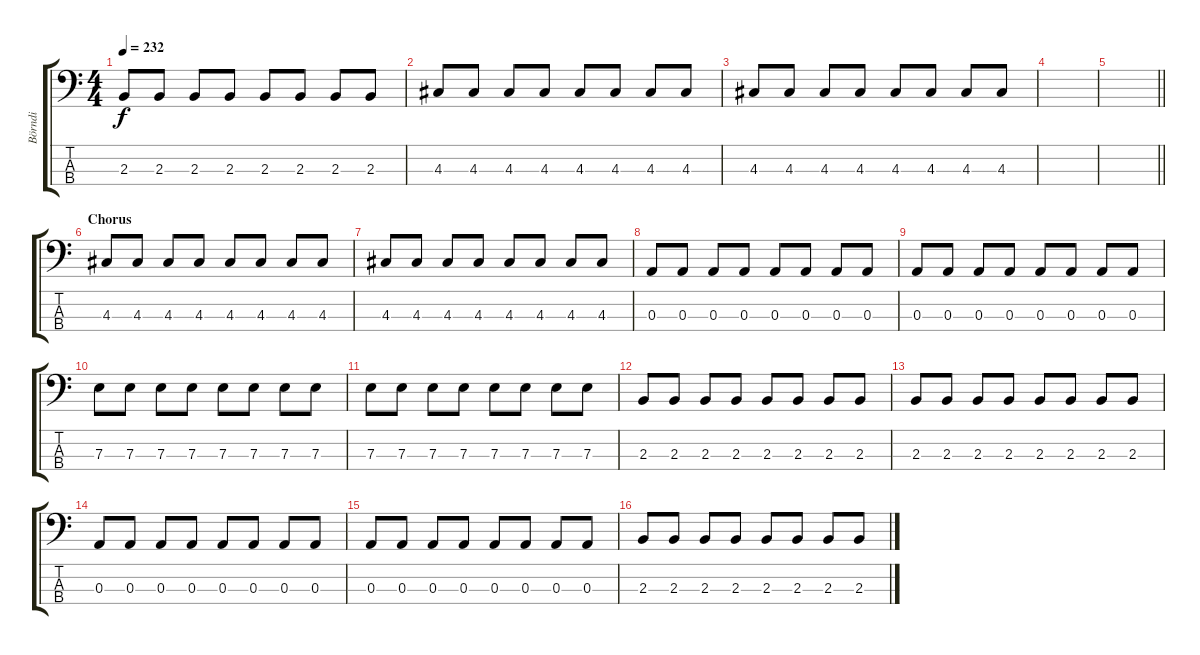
\track ("Börndi" "Börndi") {instrument electricbassfinger}
\staff {score tabs}
\tuning (G2 D2 A1 E1) {hide}
\ts (4 4)
\tempo 232
\clef f4
\ks c
2.3.8{dy f} 2.3.8 2.3.8 2.3.8 2.3.8 2.3.8 2.3.8 2.3.8 |
4.3.8 4.3.8 4.3.8 4.3.8 4.3.8 4.3.8 4.3.8 4.3.8 |
4.3.8 4.3.8 4.3.8 4.3.8 4.3.8 4.3.8 4.3.8 4.3.8 |
|
\barLineRight lightlight
|
\section ("" "Chorus")
4.3.8 4.3.8 4.3.8 4.3.8 4.3.8 4.3.8 4.3.8 4.3.8 |
4.3.8 4.3.8 4.3.8 4.3.8 4.3.8 4.3.8 4.3.8 4.3.8 |
0.3.8 0.3.8 0.3.8 0.3.8 0.3.8 0.3.8 0.3.8 0.3.8 |
0.3.8 0.3.8 0.3.8 0.3.8 0.3.8 0.3.8 0.3.8 0.3.8 |
7.3.8 7.3.8 7.3.8 7.3.8 7.3.8 7.3.8 7.3.8 7.3.8 |
7.3.8 7.3.8 7.3.8 7.3.8 7.3.8 7.3.8 7.3.8 7.3.8 |
2.3.8 2.3.8 2.3.8 2.3.8 2.3.8 2.3.8 2.3.8 2.3.8 |
2.3.8 2.3.8 2.3.8 2.3.8 2.3.8 2.3.8 2.3.8 2.3.8 |
0.3.8 0.3.8 0.3.8 0.3.8 0.3.8 0.3.8 0.3.8 0.3.8 |
0.3.8 0.3.8 0.3.8 0.3.8 0.3.8 0.3.8 0.3.8 0.3.8 |
2.3.8 2.3.8 2.3.8 2.3.8 2.3.8 2.3.8 2.3.8 2.3.8
